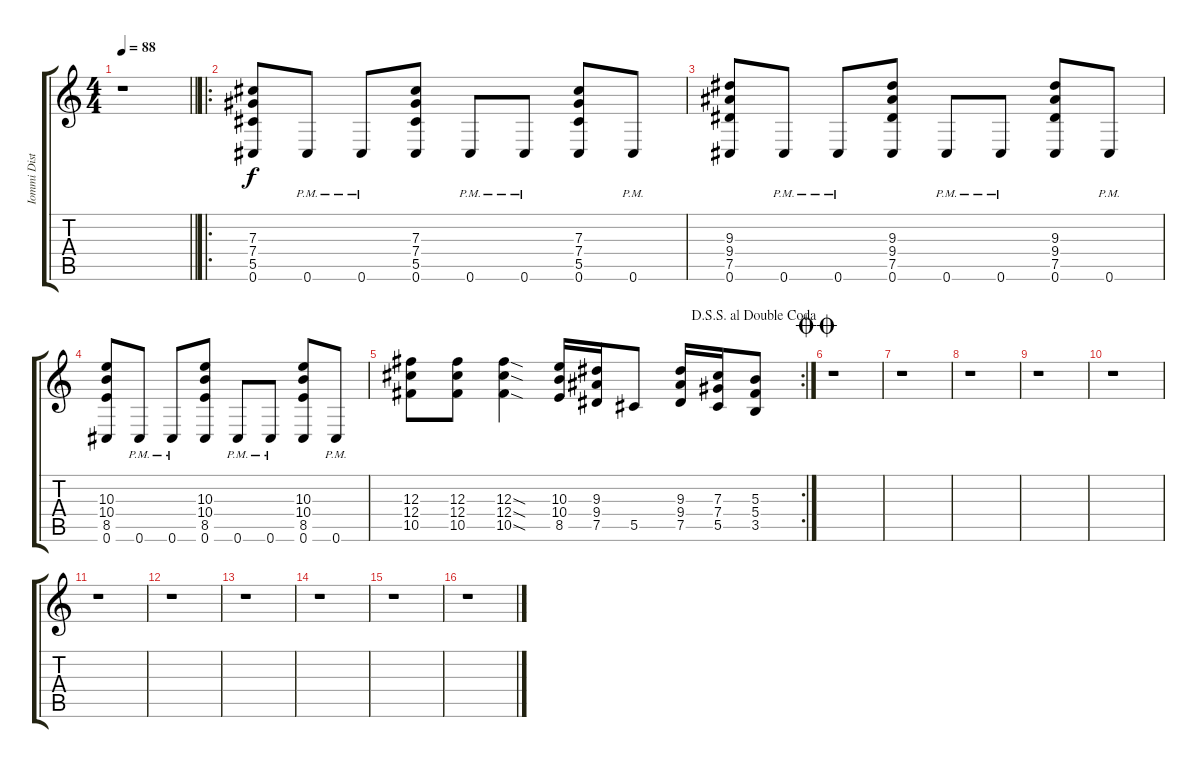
\track ("Iommi Distortion" "Iommi Dist") {instrument distortionguitar}
\staff {score tabs}
\tuning (Eb4 Bb3 Gb3 Db3 Ab2 Db2) {hide}
\ts (4 4)
\tempo 88
\clef g2
\barLineRight lightlight
\ks c
r.1{dy f} |
\ro
(7.3 7.4 5.5 0.6).8 0.6{pm}.8 0.6{pm}.8 (7.3 7.4 5.5 0.6).8 0.6{pm}.8 0.6{pm}.8 (7.3 7.4 5.5 0.6).8 0.6{pm}.8 |
(9.3 9.4 7.5 0.6).8 0.6{pm}.8 0.6{pm}.8 (9.3 9.4 7.5 0.6).8 0.6{pm}.8 0.6{pm}.8 (9.3 9.4 7.5 0.6).8 0.6{pm}.8 |
(10.3 10.4 8.5 0.6).8 0.6{pm}.8 0.6{pm}.8 (10.3 10.4 8.5 0.6).8 0.6{pm}.8 0.6{pm}.8 (10.3 10.4 8.5 0.6).8 0.6{pm}.8 |
\rc 2
\jump dalsegnosegnoaldoublecoda
(12.3 12.4 10.5).8 (12.3 12.4 10.5).8 (12.3{sod} 12.4{sod} 10.5{sod}).4 (10.3 10.4 8.5).16 (9.3 9.4 7.5).16 5.5.8 (9.3 9.4 7.5).16 (7.3 7.4 5.5).16 (5.3 5.4 3.5).8 |
\jump doublecoda
r.1 |
r.1 |
r.1 |
r.1 |
r.1 |
r.1 |
r.1 |
r.1 |
r.1 |
r.1 |
r.1
